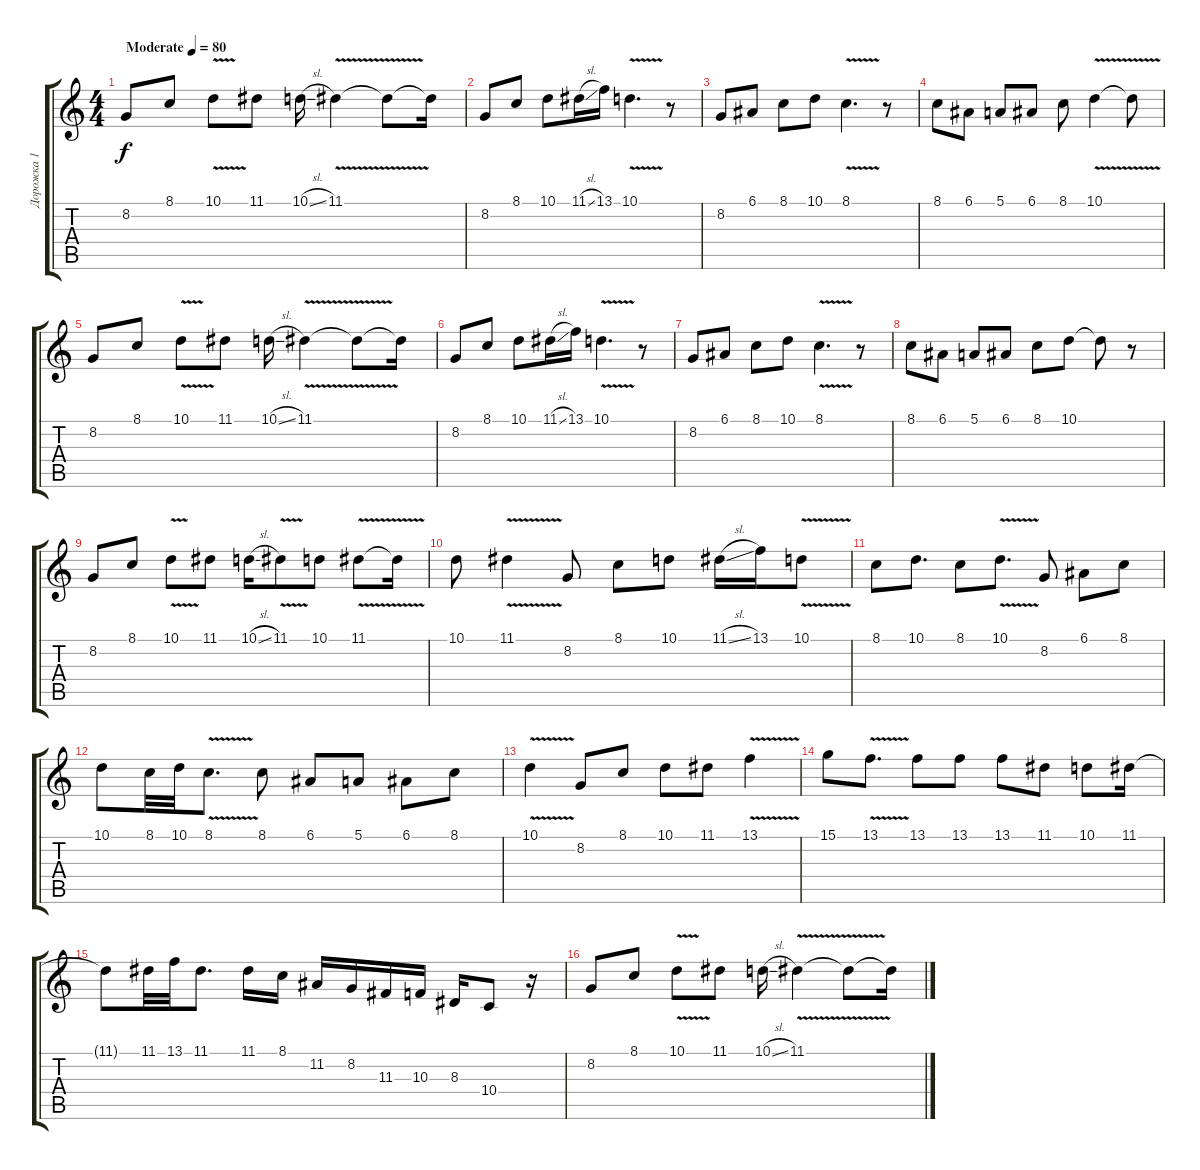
\track ("Дорожка 1" "Дорожка 1") {instrument tenorsax}
\staff {score tabs}
\tuning (E4 B3 G3 D3 A2 E2) {hide}
\ts (4 4)
\tempo (80 "Moderate")
\clef g2
\ks c
8.2.8{dy f instrument tenorsax} 8.1.8 10.1{v}.8 11.1.8 10.1{sl}.16 11.1{v}.4 11.1{t}.8 11.1{t}.16 |
8.2.8 8.1.8 10.1.8 11.1{sl}.16 13.1.16 10.1{v}.4{d} r.8 |
8.2.8 6.1.8 8.1.8 10.1.8 8.1{v}.4{d} r.8 |
8.1.8 6.1.8 5.1.8 6.1.8 8.1.8 10.1{v}.4 10.1{t}.8 |
8.2.8 8.1.8 10.1{v}.8 11.1.8 10.1{sl}.16 11.1{v}.4 11.1{t}.8 11.1{t}.16 |
8.2.8 8.1.8 10.1.8 11.1{sl}.16 13.1.16 10.1{v}.4{d} r.8 |
8.2.8 6.1.8 8.1.8 10.1.8 8.1{v}.4{d} r.8 |
8.1.8 6.1.8 5.1.8 6.1.8 8.1.8 10.1.8 10.1{t}.8 r.8 |
8.2.8 8.1.8 10.1{v}.8 11.1.8 10.1{sl}.16 11.1{v}.8 10.1.8 11.1{v}.8 11.1{t}.16 |
10.1.8 11.1{v}.4 8.2.8 8.1.8 10.1.8 11.1{sl}.16 13.1.16 10.1{v}.8 |
8.1.8 10.1.8{d} 8.1.8 10.1{v}.8{d} 8.2.8 6.1.8 8.1.8 |
10.1.8 8.1.32 10.1.32 8.1{v}.8{d} 8.1.8 6.1.8 5.1.8 6.1.8 8.1.8 |
10.1{v}.4 8.2.8 8.1.8 10.1.8 11.1.8 13.1{v}.4 |
15.1.8 13.1{v}.8{d} 13.1.8 13.1.8 13.1.8 11.1.8 10.1.8 11.1.16 |
11.1{t}.8 11.1.32 13.1.32 11.1.8{d} 11.1.16 8.1.16 11.2.16 8.2.16 11.3.16 10.3.16 8.3.16 10.4.8 r.16 |
8.2.8 8.1.8 10.1{v}.8 11.1.8 10.1{sl}.16 11.1{v}.4 11.1{t}.8 11.1{t}.16
